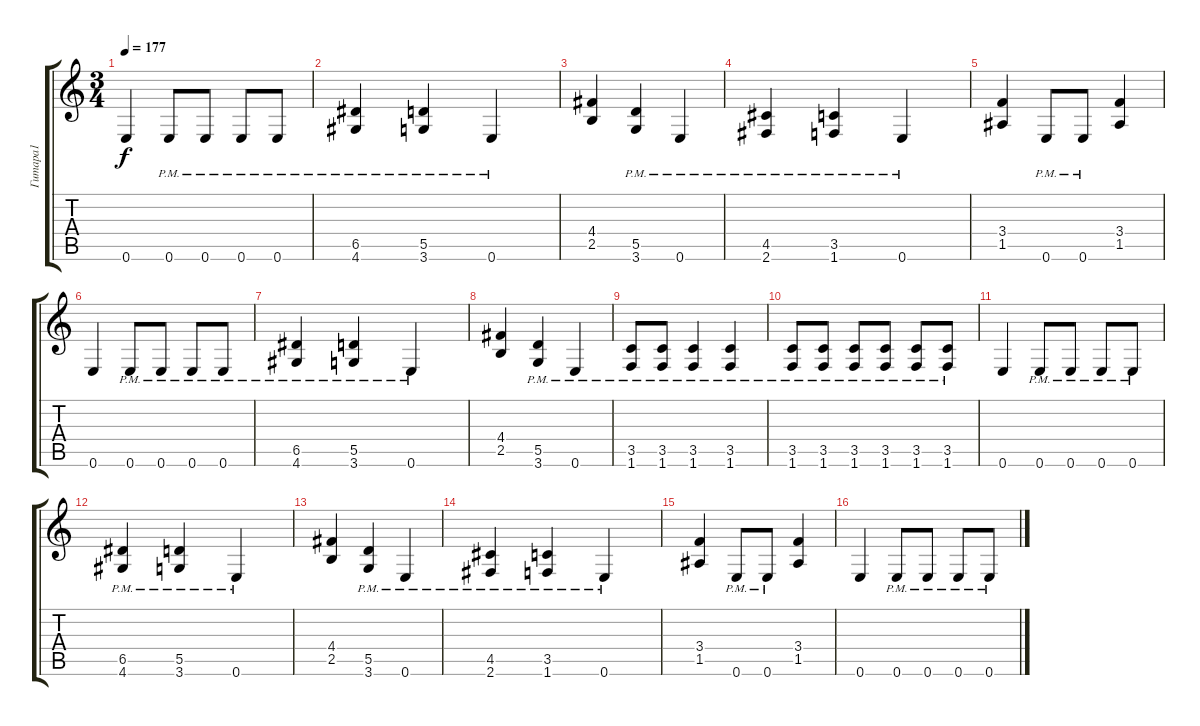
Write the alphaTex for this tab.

\track ("Гитара1" "Гитара1") {instrument distortionguitar}
\staff {score tabs}
\tuning (E4 B3 G3 D3 A2 E2) {hide}
\ts (3 4)
\tempo 177
\clef g2
\ks c
0.6.4{dy f} 0.6{pm}.8 0.6{pm}.8 0.6{pm}.8 0.6{pm}.8 |
(6.5{pm} 4.6{pm}).4 (5.5{pm} 3.6{pm}).4 0.6{pm}.4 |
(4.4 2.5).4 (5.5{pm} 3.6{pm}).4 0.6{pm}.4 |
(4.5{pm} 2.6{pm}).4 (3.5{pm} 1.6{pm}).4 0.6{pm}.4 |
(3.4 1.5).4 0.6{pm}.8 0.6{pm}.8 (3.4 1.5).4 |
0.6.4 0.6{pm}.8 0.6{pm}.8 0.6{pm}.8 0.6{pm}.8 |
(6.5{pm} 4.6{pm}).4 (5.5{pm} 3.6{pm}).4 0.6{pm}.4 |
(4.4 2.5).4 (5.5{pm} 3.6{pm}).4 0.6{pm}.4 |
(3.5{pm} 1.6{pm}).8 (3.5{pm} 1.6{pm}).8 (3.5{pm} 1.6{pm}).4 (3.5{pm} 1.6{pm}).4 |
(3.5{pm} 1.6{pm}).8 (3.5{pm} 1.6{pm}).8 (3.5{pm} 1.6{pm}).8 (3.5{pm} 1.6{pm}).8 (3.5{pm} 1.6{pm}).8 (3.5{pm} 1.6{pm}).8 |
0.6.4 0.6{pm}.8 0.6{pm}.8 0.6{pm}.8 0.6{pm}.8 |
(6.5{pm} 4.6{pm}).4 (5.5{pm} 3.6{pm}).4 0.6{pm}.4 |
(4.4 2.5).4 (5.5{pm} 3.6{pm}).4 0.6{pm}.4 |
(4.5{pm} 2.6{pm}).4 (3.5{pm} 1.6{pm}).4 0.6{pm}.4 |
(3.4 1.5).4 0.6{pm}.8 0.6{pm}.8 (3.4 1.5).4 |
0.6.4 0.6{pm}.8 0.6{pm}.8 0.6{pm}.8 0.6{pm}.8
